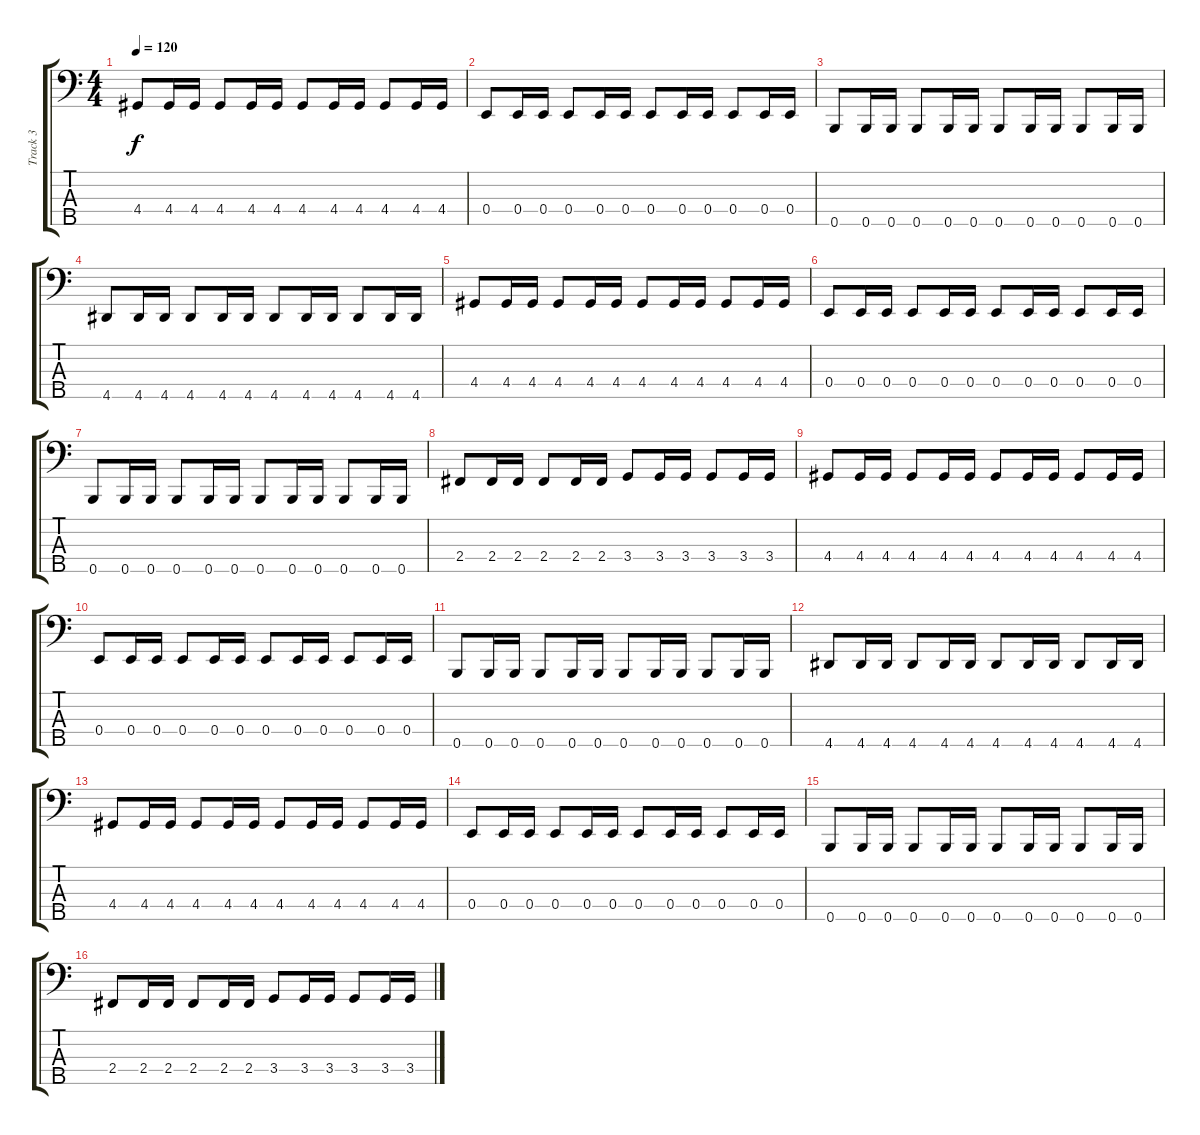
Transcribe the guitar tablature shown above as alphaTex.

\track ("Track 3" "Track 3") {instrument electricbassfinger}
\staff {score tabs}
\tuning (G2 D2 A1 E1 B0) {hide}
\ts (4 4)
\tempo 120
\clef f4
\ks c
4.4.8{dy f} 4.4.16{beam merge} 4.4.16 4.4.8 4.4.16 4.4.16{beam split} 4.4.8 4.4.16 4.4.16 4.4.8 4.4.16 4.4.16 |
0.4.8 0.4.16 0.4.16 0.4.8 0.4.16 0.4.16 0.4.8 0.4.16 0.4.16 0.4.8 0.4.16 0.4.16 |
0.5.8 0.5.16 0.5.16 0.5.8 0.5.16 0.5.16 0.5.8 0.5.16 0.5.16 0.5.8 0.5.16 0.5.16 |
4.5.8 4.5.16 4.5.16 4.5.8 4.5.16 4.5.16 4.5.8 4.5.16 4.5.16 4.5.8 4.5.16 4.5.16 |
4.4.8 4.4.16{beam merge} 4.4.16 4.4.8 4.4.16 4.4.16{beam split} 4.4.8 4.4.16 4.4.16 4.4.8 4.4.16 4.4.16 |
0.4.8 0.4.16 0.4.16 0.4.8 0.4.16 0.4.16 0.4.8 0.4.16 0.4.16 0.4.8 0.4.16 0.4.16 |
0.5.8 0.5.16 0.5.16 0.5.8 0.5.16 0.5.16 0.5.8 0.5.16 0.5.16 0.5.8 0.5.16 0.5.16 |
2.4.8 2.4.16 2.4.16 2.4.8 2.4.16 2.4.16 3.4.8 3.4.16 3.4.16 3.4.8 3.4.16 3.4.16 |
4.4.8 4.4.16{beam merge} 4.4.16 4.4.8 4.4.16 4.4.16{beam split} 4.4.8 4.4.16 4.4.16 4.4.8 4.4.16 4.4.16 |
0.4.8 0.4.16 0.4.16 0.4.8 0.4.16 0.4.16 0.4.8 0.4.16 0.4.16 0.4.8 0.4.16 0.4.16 |
0.5.8 0.5.16 0.5.16 0.5.8 0.5.16 0.5.16 0.5.8 0.5.16 0.5.16 0.5.8 0.5.16 0.5.16 |
4.5.8 4.5.16 4.5.16 4.5.8 4.5.16 4.5.16 4.5.8 4.5.16 4.5.16 4.5.8 4.5.16 4.5.16 |
4.4.8 4.4.16{beam merge} 4.4.16 4.4.8 4.4.16 4.4.16{beam split} 4.4.8 4.4.16 4.4.16 4.4.8 4.4.16 4.4.16 |
0.4.8 0.4.16 0.4.16 0.4.8 0.4.16 0.4.16 0.4.8 0.4.16 0.4.16 0.4.8 0.4.16 0.4.16 |
0.5.8 0.5.16 0.5.16 0.5.8 0.5.16 0.5.16 0.5.8 0.5.16 0.5.16 0.5.8 0.5.16 0.5.16 |
2.4.8 2.4.16 2.4.16 2.4.8 2.4.16 2.4.16 3.4.8 3.4.16 3.4.16 3.4.8 3.4.16 3.4.16
